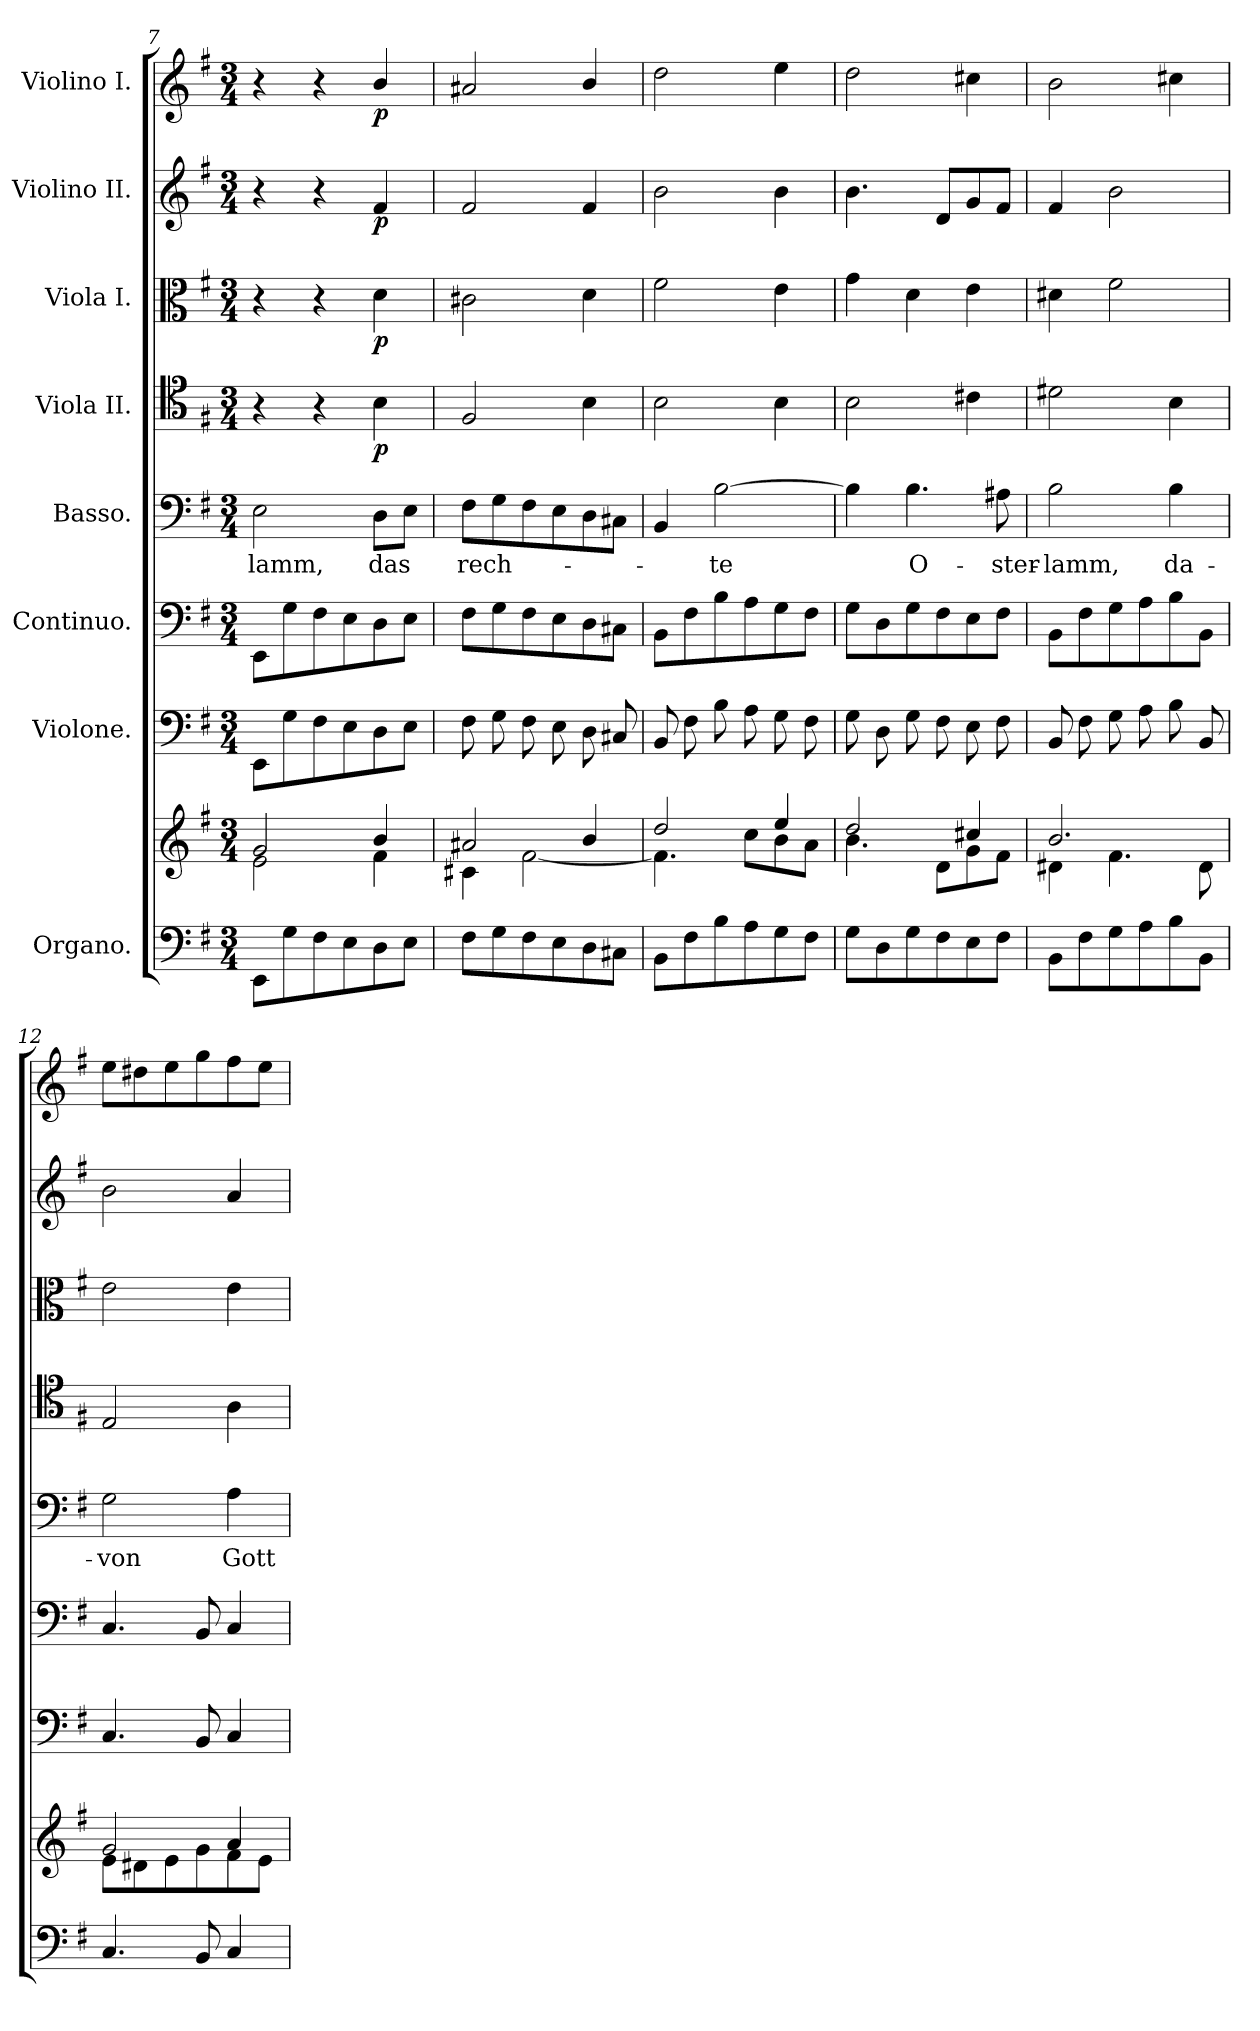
**kern	**kern	**kern	**kern	**kern	**text	**kern	**dynam	**kern	**dynam	**kern	**dynam	**kern	**dynam
*part8	*part8	*part7	*part6	*part5	*part5	*part4	*part4	*part3	*part3	*part2	*part2	*part1	*part1
*staff9	*staff8	*staff7	*staff6	*staff5	*staff5	*staff4	*staff4	*staff3	*staff3	*staff2	*staff2	*staff1	*staff1
*I"Organo.	*	*I"Violone.	*I"Continuo.	*I"Basso.	*	*I"Viola II.	*	*I"Viola I.	*	*I"Violino II.	*	*I"Violino I.	*
*clefF4	*clefG2	*clefF4	*clefF4	*clefF4	*	*clefC4	*	*clefC3	*	*clefG2	*	*clefG2	*
*	*	*ITrd7c12	*	*	*	*	*	*	*	*	*	*	*
*k[f#]	*k[f#]	*k[f#]	*k[f#]	*k[f#]	*	*k[f#]	*	*k[f#]	*	*k[f#]	*	*k[f#]	*
*M3/4	*M3/4	*M3/4	*M3/4	*M3/4	*	*M3/4	*	*M3/4	*	*M3/4	*	*M3/4	*
=7	=7	=7	=7	=7	=7	=7	=7	=7	=7	=7	=7	=7	=7
*	*^	*	*	*	*	*	*	*	*	*	*	*	*
!	!	!	!	!	!	!LO:LY:b	!	!	!	!	!	!	!	!
8EE/L	2g/	2e\	8EEE/L	8EE/L	2E\	-lamm,	4r	.	4r	.	4r	.	4r	.
8G\	.	.	8GG\	8G\	.	.	.	.	.	.	.	.	.	.
8F#\	.	.	8FF#\	8F#\	.	.	4r	.	4r	.	4r	.	4r	.
8E\	.	.	8EE\	8E\	.	.	.	.	.	.	.	.	.	.
!	!	!	!	!	!	!LO:LY:b	!	!LO:DY:b	!	!LO:DY:b	!	!LO:DY:b	!	!LO:DY:b
8D\	4b/	4f#\	8DD\	8D\	8D\L	das	4B\	p	4d\	p	4f#/	p	4b/	p
8E\J	.	.	8EE\J	8E\J	8E\J	.	.	.	.	.	.	.	.	.
!!LO:LB:g=z
=8	=8	=8	=8	=8	=8	=8	=8	=8	=8	=8	=8	=8	=8	=8
!	!	!	!	!	!	!LO:LY:b	!	!	!	!	!	!	!	!
8F#\L	2a#X/	4c#X\	8FF#\	8F#\L	8F#\L	rech-	2F#/	.	2c#X\	.	2f#/	.	2a#X/	.
8G\	.	.	8GG\	8G\	8G\	.	.	.	.	.	.	.	.	.
8F#\	.	[2f#\	8FF#\	8F#\	8F#\	.	.	.	.	.	.	.	.	.
8E\	.	.	8EE\	8E\	8E\	.	.	.	.	.	.	.	.	.
8D\	4b/	.	8DD\	8D\	8D\	.	4B\	.	4d\	.	4f#/	.	4b/	.
8C#X\J	.	.	8CC#X/	8C#X\J	8C#X\J	.	.	.	.	.	.	.	.	.
=9	=9	=9	=9	=9	=9	=9	=9	=9	=9	=9	=9	=9	=9	=9
8BB\L	2dd/	4.f#\]	8BBB/	8BB\L	4BB/	.	2B\	.	2f#\	.	2b\	.	2dd\	.
8F#\	.	.	8FF#\	8F#\	.	.	.	.	.	.	.	.	.	.
!	!	!	!	!	!	!LO:LY:b	!	!	!	!	!	!	!	!
8B\	.	.	8BB\	8B\	[2B\	te	.	.	.	.	.	.	.	.
8A\	.	8cc\L	8AA\	8A\	.	.	.	.	.	.	.	.	.	.
8G\	4ee/	8b\	8GG\	8G\	.	.	4B\	.	4e\	.	4b\	.	4ee\	.
8F#\J	.	8a\J	8FF#\	8F#\J	.	.	.	.	.	.	.	.	.	.
=10	=10	=10	=10	=10	=10	=10	=10	=10	=10	=10	=10	=10	=10	=10
8G\L	2dd/	4.b\	8GG\	8G\L	4B\]	.	2B\	.	4g\	.	4.b\	.	2dd\	.
8D\	.	.	8DD\	8D\	.	.	.	.	.	.	.	.	.	.
!	!	!	!	!	!	!LO:LY:b	!	!	!	!	!	!	!	!
8G\	.	.	8GG\	8G\	4.B\	O-	.	.	4d\	.	.	.	.	.
8F#\	.	8d\L	8FF#\	8F#\	.	.	.	.	.	.	8d/L	.	.	.
8E\	4cc#X/	8g\	8EE\	8E\	.	.	4c#X\	.	4e\	.	8g/	.	4cc#X\	.
!	!	!	!	!	!	!LO:LY:b	!	!	!	!	!	!	!	!
8F#\J	.	8f#\J	8FF#\	8F#\J	8A#X\	-ster-	.	.	.	.	8f#/J	.	.	.
=11	=11	=11	=11	=11	=11	=11	=11	=11	=11	=11	=11	=11	=11	=11
!	!	!	!	!	!	!LO:LY:b	!	!	!	!	!	!	!	!
8BB\L	2.b/	4d#X\	8BBB/	8BB\L	2B\	-lamm,	2d#X\	.	4d#X\	.	4f#/	.	2b\	.
8F#\	.	.	8FF#\	8F#\	.	.	.	.	.	.	.	.	.	.
8G\	.	4.f#\	8GG\	8G\	.	.	.	.	2f#\	.	2b\	.	.	.
8A\	.	.	8AA\	8A\	.	.	.	.	.	.	.	.	.	.
!	!	!	!	!	!	!LO:LY:b	!	!	!	!	!	!	!	!
8B\	.	.	8BB\	8B\	4B\	da-	4B\	.	.	.	.	.	4cc#X\	.
8BB\J	.	8d#\	8BBB/	8BB\J	.	.	.	.	.	.	.	.	.	.
=12	=12	=12	=12	=12	=12	=12	=12	=12	=12	=12	=12	=12	=12	=12
!	!	!	!	!	!	!LO:LY:b	!	!	!	!	!	!	!	!
4.C/	2g/	8e\L	4.CC/	4.C/	2G\	-von	2E/	.	2e\	.	2b\	.	8ee\L	.
.	.	8d#X\	.	.	.	.	.	.	.	.	.	.	8dd#X\	.
.	.	8e\	.	.	.	.	.	.	.	.	.	.	8ee\	.
8BB/	.	8g\	8BBB/	8BB/	.	.	.	.	.	.	.	.	8gg\	.
!	!	!	!	!	!	!LO:LY:b	!	!	!	!	!	!	!	!
4C/	4a/	8f#\	4CC/	4C/	4A\	Gott	4A\	.	4e\	.	4a/	.	8ff#\	.
.	.	8e\J	.	.	.	.	.	.	.	.	.	.	8ee\J	.
*	*v	*v	*	*	*	*	*	*	*	*	*	*	*	*
=	=	=	=	=	=	=	=	=	=	=	=	=	=
*-	*-	*-	*-	*-	*-	*-	*-	*-	*-	*-	*-	*-	*-
